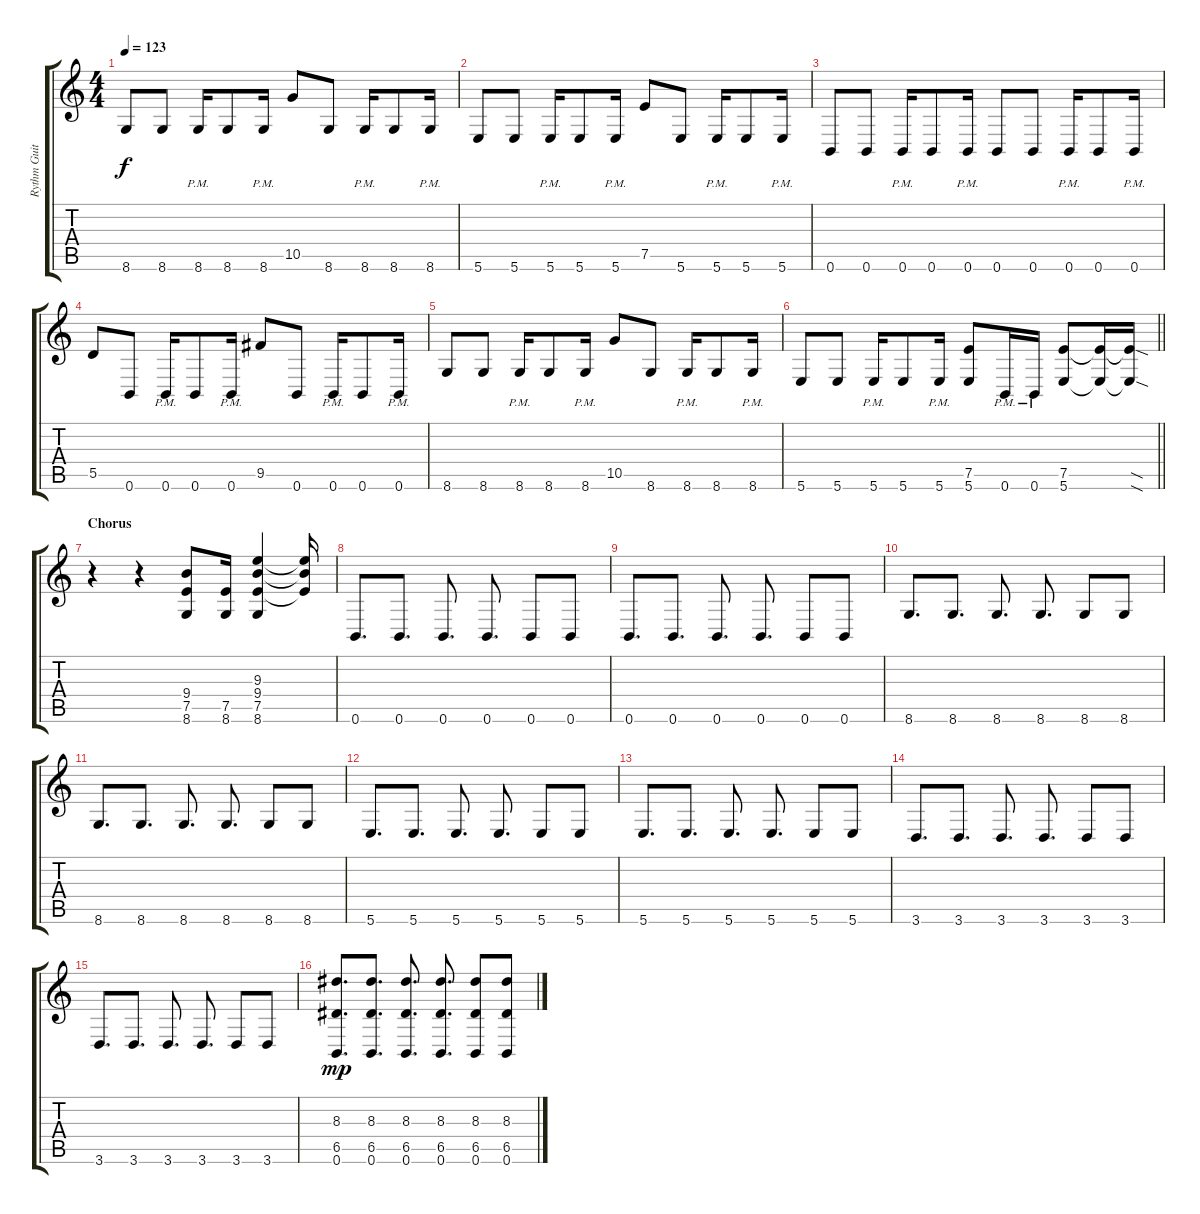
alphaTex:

\track ("Rythm Guitar 2" "Rythm Guit") {instrument distortionguitar}
\staff {score tabs}
\tuning (E4 B3 G3 D3 A2 B1) {hide}
\ts (4 4)
\tempo 123
\clef g2
\ks c
8.6.8{dy f} 8.6.8 8.6{pm}.16 8.6.8 8.6{pm}.16 10.5.8 8.6.8 8.6{pm}.16 8.6.8 8.6{pm}.16 |
5.6.8 5.6.8 5.6{pm}.16 5.6.8 5.6{pm}.16 7.5.8 5.6.8 5.6{pm}.16 5.6.8 5.6{pm}.16 |
0.6.8 0.6.8 0.6{pm}.16 0.6.8 0.6{pm}.16 0.6.8 0.6.8 0.6{pm}.16 0.6.8 0.6{pm}.16 |
5.5.8 0.6.8 0.6{pm}.16 0.6.8 0.6{pm}.16 9.5.8 0.6.8 0.6{pm}.16 0.6.8 0.6{pm}.16 |
8.6.8 8.6.8 8.6{pm}.16 8.6.8 8.6{pm}.16 10.5.8 8.6.8 8.6{pm}.16 8.6.8 8.6{pm}.16 |
\barLineRight lightlight
5.6.8 5.6.8 5.6{pm}.16 5.6.8 5.6{pm}.16 (7.5 5.6).8 0.6{pm}.16 0.6{pm}.16 (7.5 5.6).8 (7.5{t} 5.6{t}).16 (7.5{sod t} 5.6{sod t}).16 |
\section ("" "Chorus")
r.4 r.4 (9.4 7.5 8.6).8 (7.5 8.6).16 (9.3 9.4 7.5 8.6).4 (9.3{t} 9.4{t} 7.5{t}).16 |
0.6.8{d} 0.6.8{d} 0.6.8{d} 0.6.8{d} 0.6.8 0.6.8 |
0.6.8{d} 0.6.8{d} 0.6.8{d} 0.6.8{d} 0.6.8 0.6.8 |
8.6.8{d} 8.6.8{d} 8.6.8{d} 8.6.8{d} 8.6.8 8.6.8 |
8.6.8{d} 8.6.8{d} 8.6.8{d} 8.6.8{d} 8.6.8 8.6.8 |
5.6.8{d} 5.6.8{d} 5.6.8{d} 5.6.8{d} 5.6.8 5.6.8 |
5.6.8{d} 5.6.8{d} 5.6.8{d} 5.6.8{d} 5.6.8 5.6.8 |
3.6.8{d} 3.6.8{d} 3.6.8{d} 3.6.8{d} 3.6.8 3.6.8 |
3.6.8{d} 3.6.8{d} 3.6.8{d} 3.6.8{d} 3.6.8 3.6.8 |
(8.3 6.5 0.6).8{d dy mp} (8.3 6.5 0.6).8{d} (8.3 6.5 0.6).8{d} (8.3 6.5 0.6).8{d} (8.3 6.5 0.6).8 (8.3 6.5 0.6).8
